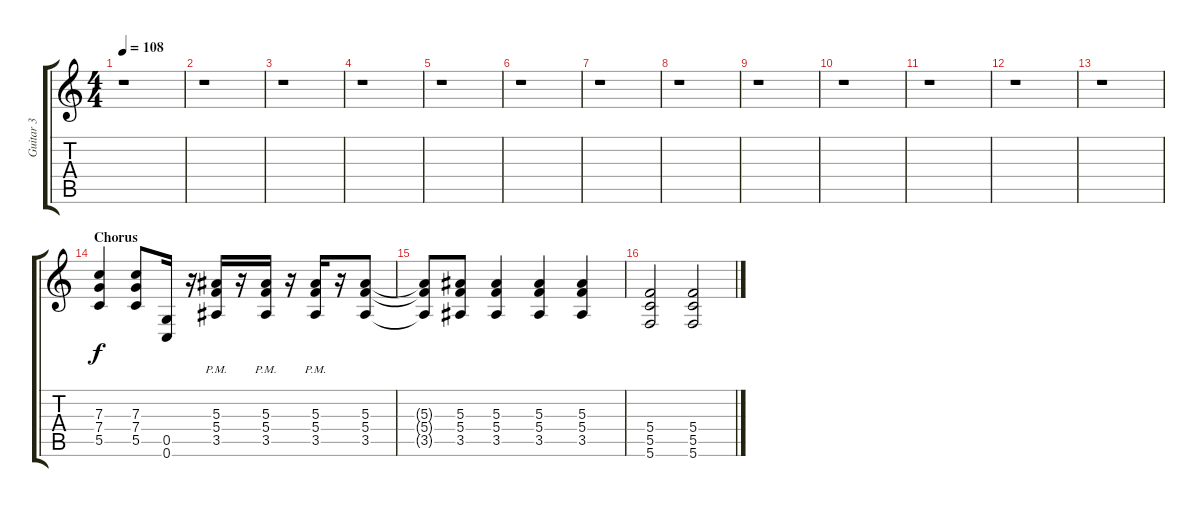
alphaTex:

\track ("Guitar 3" "Guitar 3") {instrument distortionguitar}
\staff {score tabs}
\tuning (D4 A3 F3 C3 G2 C2) {hide}
\ts (4 4)
\tempo 108
\clef g2
\ks c
r.1{dy f} |
r.1 |
r.1 |
r.1 |
r.1 |
r.1 |
r.1 |
r.1 |
r.1 |
r.1 |
r.1 |
r.1 |
r.1 |
\section ("" "Chorus")
(7.3 7.4 5.5).4{volume 12} (7.3 7.4 5.5).8 (0.5 0.6).16 r.16 (5.3{pm} 5.4 3.5).16 r.16 (5.3{pm} 5.4 3.5).16 r.16 (5.3{pm} 5.4 3.5).16 r.16 (5.3 5.4 3.5).8 |
(5.3{t} 5.4{t} 3.5{t}).8 (5.3 5.4 3.5).8 (5.3 5.4 3.5).4 (5.3 5.4 3.5).4 (5.3 5.4 3.5).4 |
(5.4 5.5 5.6).2 (5.4 5.5 5.6).2
